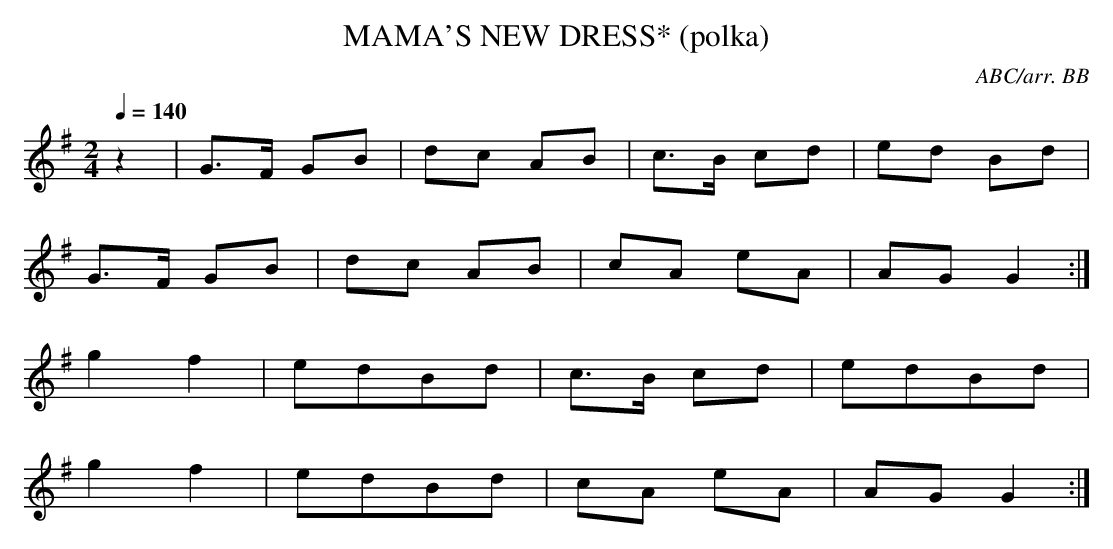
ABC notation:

X:1
T:MAMA'S NEW DRESS* (polka)
C:ABC/arr. BB
Q:1/4=140
L:1/8
M:2/4
K:G
z2|G>F GB|dc AB|c>B cd|ed Bd|
G>F GB|dc AB|cA eA|AGG2:|
g2f2|edBd|c>B cd|edBd|
g2f2|edBd|cA eA|AGG2:|
